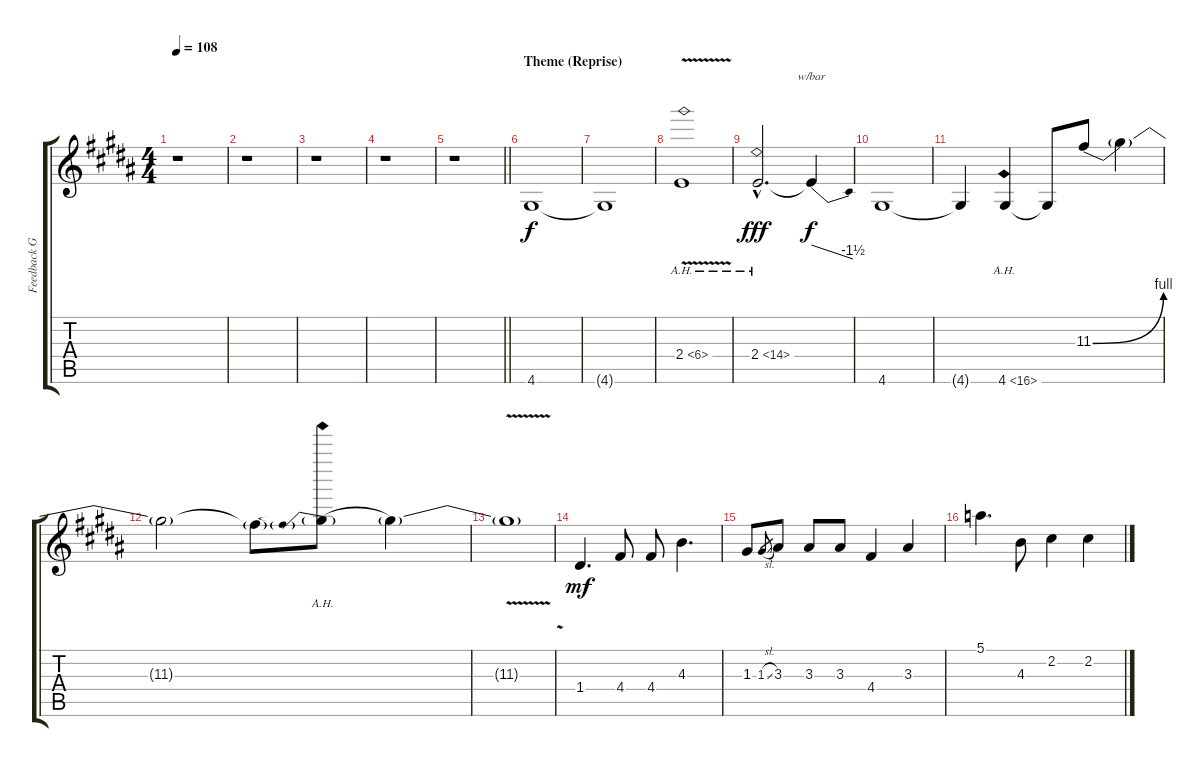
\track ("Feedback Guitar / Hammering" "Feedback G") {instrument distortionguitar}
\staff {score tabs}
\tuning (E4 B3 G3 D3 A2 E2) {hide}
\ts (4 4)
\tempo 108
\clef g2
\ks g#minor
r.1{dy fff} |
r.1 |
r.1 |
r.1 |
\barLineRight lightlight
r.1 |
\section ("" "Theme (Reprise)")
4.6.1{dy f volume 9} |
4.6{t}.1 |
2.4{ah 4 v}.1 |
2.4{ah 12 hac}.2{d dy fff} 2.4{t}.4{tbe (dive default 0 0 60 -6) dy f} |
4.6.1 |
4.6{t}.4 4.6{ah 12}.4 4.6{t}.8 11.3{be (bend 0 0 60 4)}.8 11.3{t}.4 |
11.3{t}.2 11.3{t}.8 11.3{be (prebend 0 4 60 4) ah 8 t}.8 11.3{t}.4 |
11.3{v t}.1 |
1.4.4{d dy mf volume 3} 4.4.8 4.4.8 4.3.4{d} |
1.3.8 1.3{sl}.8{gr} 3.3.8 3.3.8 3.3.8 4.4.4 3.3.4 |
5.1.4{d} 4.3.8 2.2.4 2.2.4
